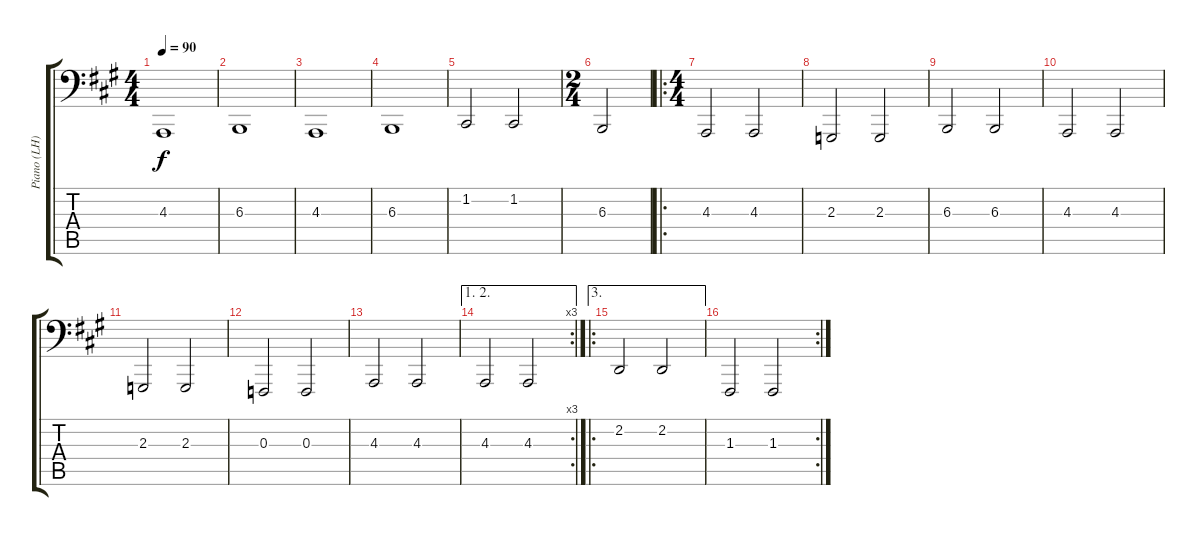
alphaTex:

\track ("Piano (LH)" "Piano (LH)") {instrument electricgrandpiano}
\staff {score tabs}
\tuning (F2 C2 F1 C1 F0 C0) {hide}
\ts (4 4)
\tempo 90
\clef f4
\ks a
4.3.1{dy f} |
6.3.1 |
4.3.1 |
6.3.1 |
1.2.2 1.2.2 |
\ts (2 4)
6.3.2 |
\ro
\ts (4 4)
4.3.2 4.3.2 |
2.3.2 2.3.2 |
6.3.2 6.3.2 |
4.3.2 4.3.2 |
2.3.2 2.3.2 |
0.3.2 0.3.2 |
4.3.2 4.3.2 |
\ae (1 2)
\rc 3
4.3.2 4.3.2 |
\ae 3
\ro
2.2.2 2.2.2 |
\rc 2
1.3.2 1.3.2
